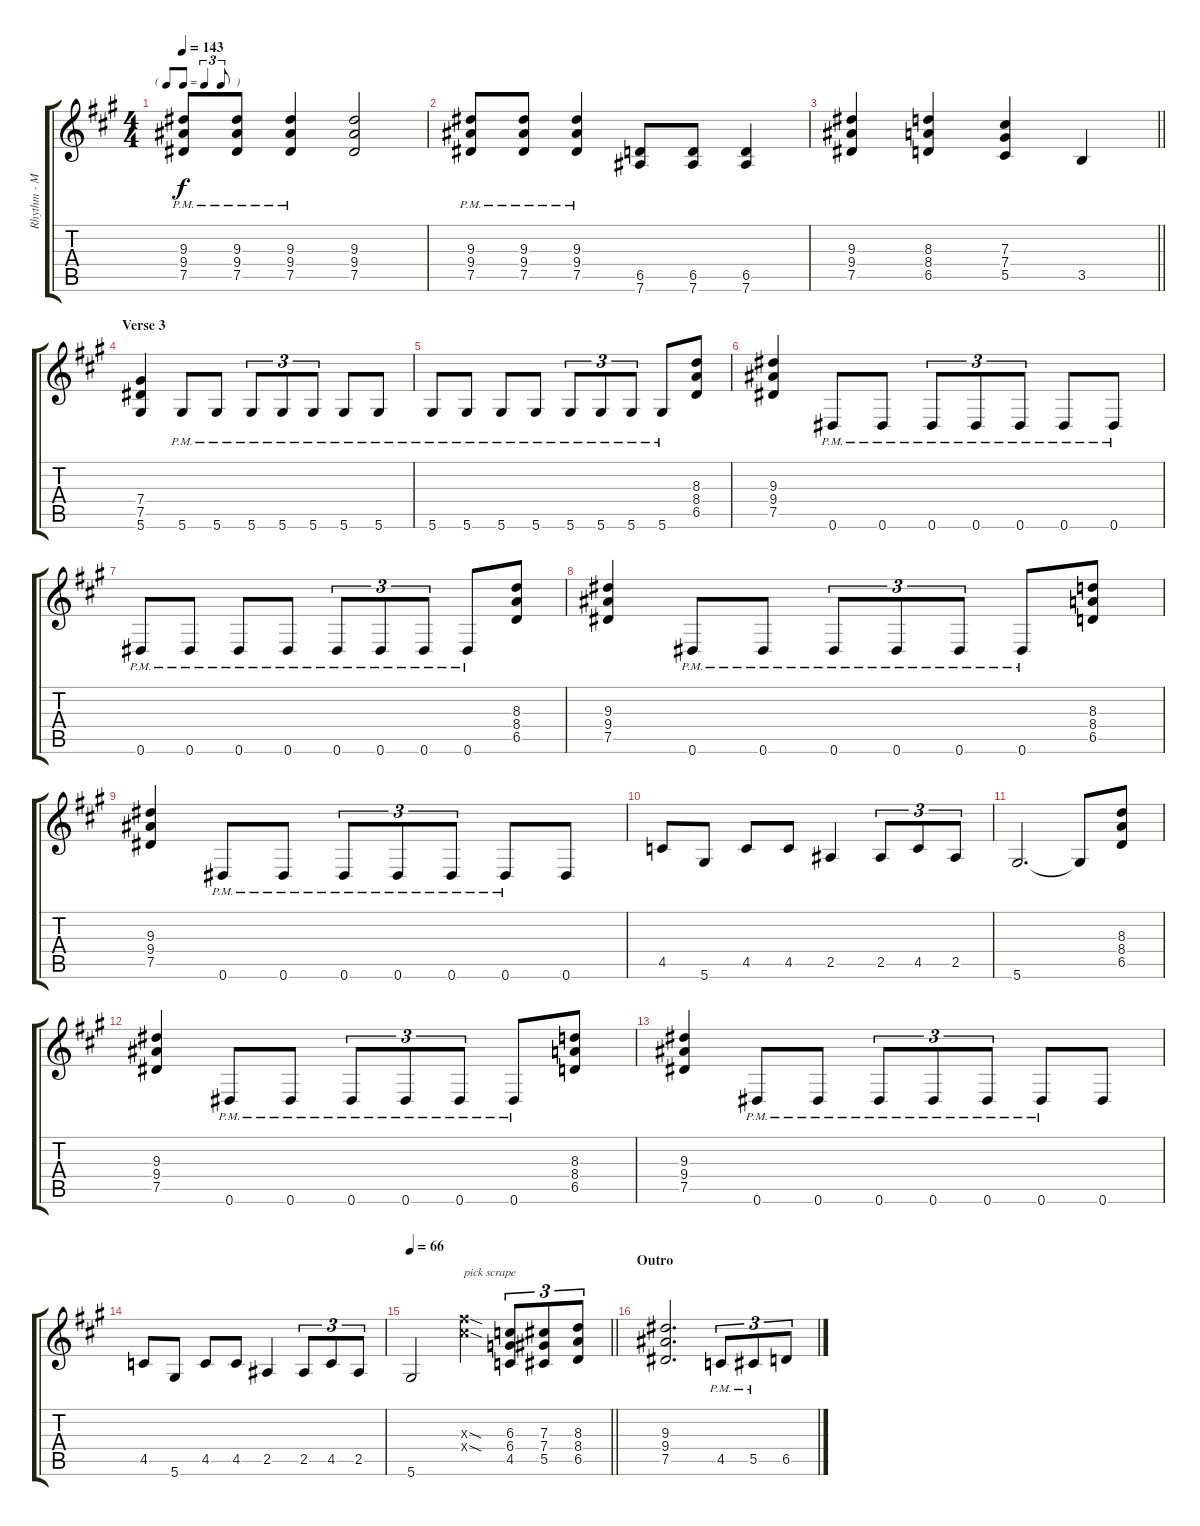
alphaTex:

\track ("Rhythm - Michael" "Rhythm - M") {instrument distortionguitar}
\staff {score tabs}
\tuning (Eb4 Bb3 Gb3 Db3 Ab2 Eb2) {hide}
\ts (4 4)
\tf triplet8th
\tempo 143
\clef g2
\ks a
(9.3{pm} 9.4{pm} 7.5{pm}).8{dy f} (9.3{pm} 9.4{pm} 7.5{pm}).8 (9.3{pm} 9.4{pm} 7.5{pm}).4 (9.3 9.4 7.5).2 |
(9.3{pm} 9.4{pm} 7.5{pm}).8 (9.3{pm} 9.4{pm} 7.5{pm}).8 (9.3{pm} 9.4{pm} 7.5{pm}).4 (6.5 7.6).8 (6.5 7.6).8 (6.5 7.6).4 |
\barLineRight lightlight
(9.3 9.4 7.5).4 (8.3 8.4 6.5).4 (7.3 7.4 5.5).4 3.5.4 |
\section ("" "Verse 3")
(7.4 7.5 5.6).4 5.6{pm}.8 5.6{pm}.8 5.6{pm}.8{tu (3 2)} 5.6{pm}.8{tu (3 2)} 5.6{pm}.8{tu (3 2)} 5.6{pm}.8 5.6{pm}.8 |
5.6{pm}.8 5.6{pm}.8 5.6{pm}.8 5.6{pm}.8 5.6{pm}.8{tu (3 2)} 5.6{pm}.8{tu (3 2)} 5.6{pm}.8{tu (3 2)} 5.6{pm}.8 (8.3 8.4 6.5).8 |
(9.3 9.4 7.5).4 0.6{pm}.8 0.6{pm}.8 0.6{pm}.8{tu (3 2)} 0.6{pm}.8{tu (3 2)} 0.6{pm}.8{tu (3 2)} 0.6{pm}.8 0.6{pm}.8 |
0.6{pm}.8 0.6{pm}.8 0.6{pm}.8 0.6{pm}.8 0.6{pm}.8{tu (3 2)} 0.6{pm}.8{tu (3 2)} 0.6{pm}.8{tu (3 2)} 0.6{pm}.8 (8.3 8.4 6.5).8 |
(9.3 9.4 7.5).4 0.6{pm}.8 0.6{pm}.8 0.6{pm}.8{tu (3 2)} 0.6{pm}.8{tu (3 2)} 0.6{pm}.8{tu (3 2)} 0.6{pm}.8 (8.3 8.4 6.5).8 |
(9.3 9.4 7.5).4 0.6{pm}.8 0.6{pm}.8 0.6{pm}.8{tu (3 2)} 0.6{pm}.8{tu (3 2)} 0.6{pm}.8{tu (3 2)} 0.6{pm}.8 0.6.8 |
4.5.8 5.6.8 4.5.8 4.5.8 2.5.4 2.5.8{tu (3 2)} 4.5.8{tu (3 2)} 2.5.8{tu (3 2)} |
5.6.2{d} 5.6{t}.8 (8.3 8.4 6.5).8 |
(9.3 9.4 7.5).4 0.6{pm}.8 0.6{pm}.8 0.6{pm}.8{tu (3 2)} 0.6{pm}.8{tu (3 2)} 0.6{pm}.8{tu (3 2)} 0.6{pm}.8 (8.3 8.4 6.5).8 |
(9.3 9.4 7.5).4 0.6{pm}.8 0.6{pm}.8 0.6{pm}.8{tu (3 2)} 0.6{pm}.8{tu (3 2)} 0.6{pm}.8{tu (3 2)} 0.6{pm}.8 0.6.8 |
4.5.8 5.6.8 4.5.8 4.5.8 2.5.4 2.5.8{tu (3 2)} 4.5.8{tu (3 2)} 2.5.8{tu (3 2)} |
\tempo 66
\barLineRight lightlight
5.6.2 (12.3{sod x} 12.4{sod x}).4{txt "pick scrape"} (6.3 6.4 4.5).8{tu (3 2)} (7.3 7.4 5.5).8{tu (3 2)} (8.3 8.4 6.5).8{tu (3 2)} |
\section ("" "Outro")
(9.3 9.4 7.5).2{d} 4.5{pm}.8{tu (3 2)} 5.5{pm}.8{tu (3 2)} 6.5.8{tu (3 2)}
